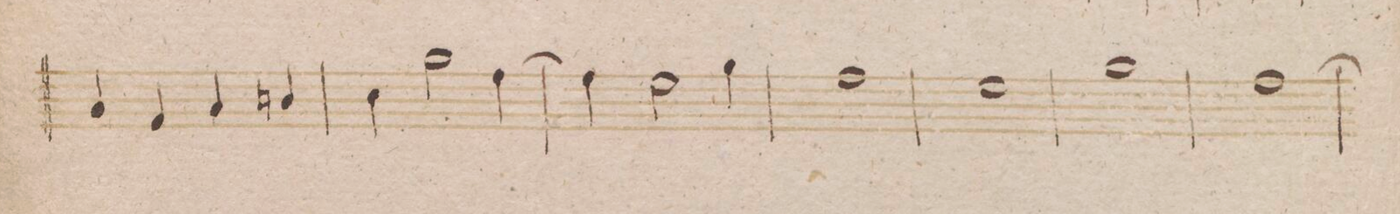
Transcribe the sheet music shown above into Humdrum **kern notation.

**kern	**dynam
*I"Oboe 1mo	*
*clefG2	*
*k[b-]	*
*met(c)	*
*M4/4	*
4a/	.
4g/	.
4a/	.
4bn/	.
=180	=180
4cc\	.
2gg\	.
[>4ff\	.
=181	=181
4ff\]	.
2ee\	.
4gg\	.
=182	=182
1ff	.
=183	=183
1ee	.
=184	=184
1gg	.
=185	=185
[>1ff	.
=186	=186
*-	*-
